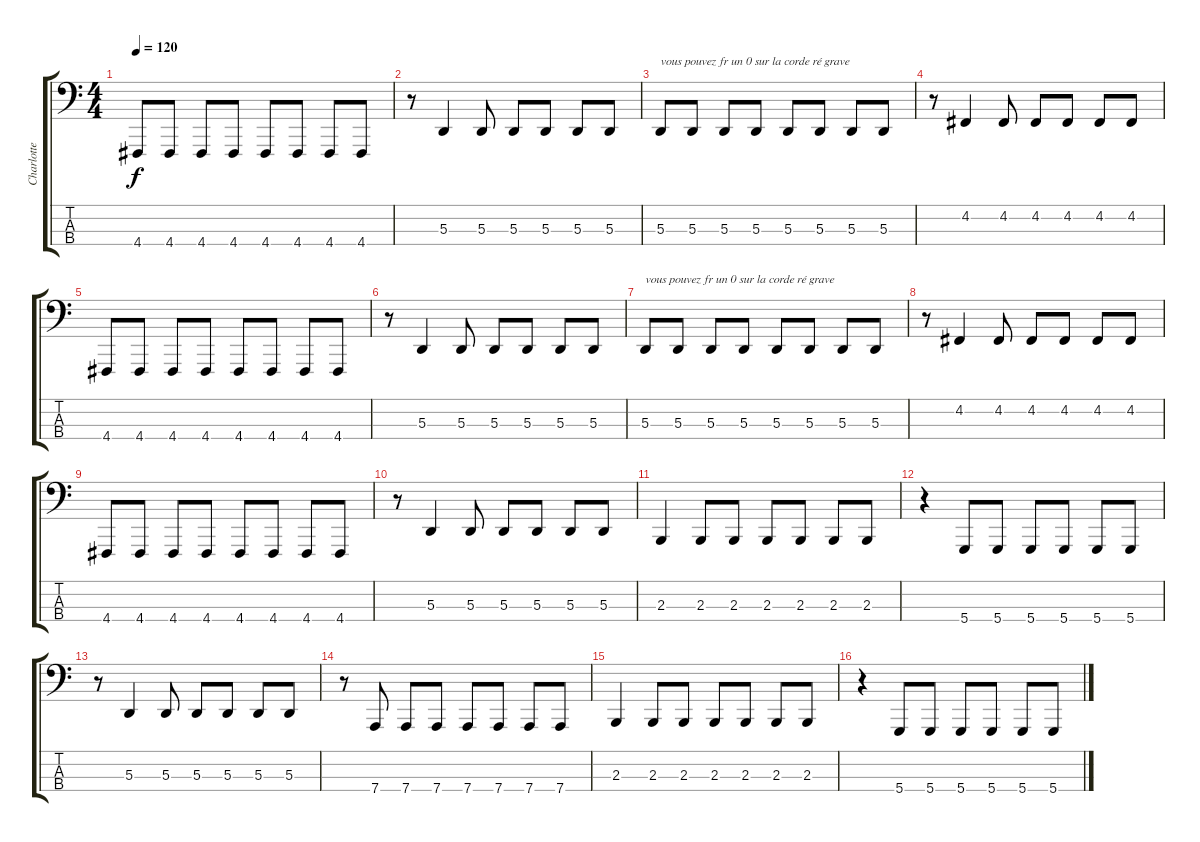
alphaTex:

\track ("Charlotte" "Charlotte") {instrument lead8bassandlead}
\staff {score tabs}
\tuning (G2 D2 A1 D1) {hide}
\ts (4 4)
\tempo 120
\clef f4
\ks c
4.4.8{dy f} 4.4.8 4.4.8 4.4.8 4.4.8 4.4.8 4.4.8 4.4.8 |
r.8 5.3.4 5.3.8 5.3.8 5.3.8 5.3.8 5.3.8 |
5.3.8{txt "vous pouvez fr un 0 sur la corde ré grave"} 5.3.8 5.3.8 5.3.8 5.3.8 5.3.8 5.3.8 5.3.8 |
r.8 4.2.4 4.2.8 4.2.8 4.2.8 4.2.8 4.2.8 |
4.4.8 4.4.8 4.4.8 4.4.8 4.4.8 4.4.8 4.4.8 4.4.8 |
r.8 5.3.4 5.3.8 5.3.8 5.3.8 5.3.8 5.3.8 |
5.3.8{txt "vous pouvez fr un 0 sur la corde ré grave"} 5.3.8 5.3.8 5.3.8 5.3.8 5.3.8 5.3.8 5.3.8 |
r.8 4.2.4 4.2.8 4.2.8 4.2.8 4.2.8 4.2.8 |
4.4.8 4.4.8 4.4.8 4.4.8 4.4.8 4.4.8 4.4.8 4.4.8 |
r.8 5.3.4 5.3.8 5.3.8 5.3.8 5.3.8 5.3.8 |
2.3.4 2.3.8 2.3.8 2.3.8 2.3.8 2.3.8 2.3.8 |
r.4 5.4.8 5.4.8 5.4.8 5.4.8 5.4.8 5.4.8 |
r.8 5.3.4 5.3.8 5.3.8 5.3.8 5.3.8 5.3.8 |
r.8 7.4.8 7.4.8 7.4.8 7.4.8 7.4.8 7.4.8 7.4.8 |
2.3.4 2.3.8 2.3.8 2.3.8 2.3.8 2.3.8 2.3.8 |
r.4 5.4.8 5.4.8 5.4.8 5.4.8 5.4.8 5.4.8
